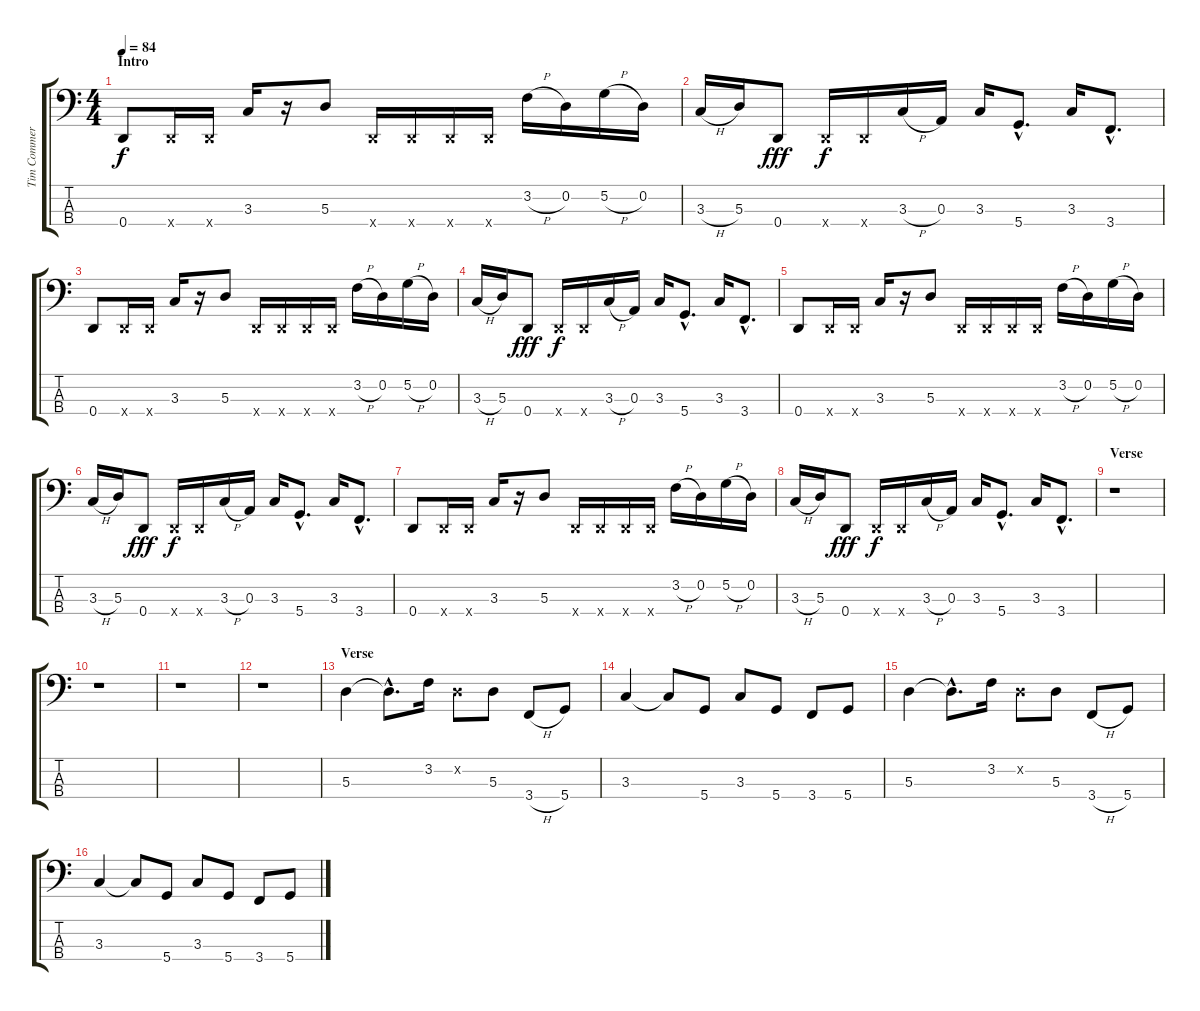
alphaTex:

\track ("Tim Commerford" "Tim Commer") {instrument electricbassfinger}
\staff {score tabs}
\tuning (G2 D2 A1 D1) {hide}
\ts (4 4)
\section ("" "Intro")
\tempo 84
\clef f4
\ks c
0.4.8{dy f instrument electricbassfinger} 0.4{x}.16 0.4{x}.16 3.3.16 r.16 5.3.8 0.4{x}.16 0.4{x}.16 0.4{x}.16 0.4{x}.16 3.2{h}.16 0.2.16 5.2{h}.16 0.2.16 |
3.3{h}.16 5.3.16 0.4.8{dy fff} 0.4{x}.16{dy f} 0.4{x}.16 3.3{h}.16 0.3.16 3.3.16 5.4{hac}.8{d} 3.3.16 3.4{hac}.8{d} |
0.4.8 0.4{x}.16 0.4{x}.16 3.3.16 r.16 5.3.8 0.4{x}.16 0.4{x}.16 0.4{x}.16 0.4{x}.16 3.2{h}.16 0.2.16 5.2{h}.16 0.2.16 |
3.3{h}.16 5.3.16 0.4.8{dy fff} 0.4{x}.16{dy f} 0.4{x}.16 3.3{h}.16 0.3.16 3.3.16 5.4{hac}.8{d} 3.3.16 3.4{hac}.8{d} |
0.4.8{instrument electricbassfinger} 0.4{x}.16 0.4{x}.16 3.3.16 r.16 5.3.8 0.4{x}.16 0.4{x}.16 0.4{x}.16 0.4{x}.16 3.2{h}.16 0.2.16 5.2{h}.16 0.2.16 |
3.3{h}.16 5.3.16 0.4.8{dy fff} 0.4{x}.16{dy f} 0.4{x}.16 3.3{h}.16 0.3.16 3.3.16 5.4{hac}.8{d} 3.3.16 3.4{hac}.8{d} |
0.4.8 0.4{x}.16 0.4{x}.16 3.3.16 r.16 5.3.8 0.4{x}.16 0.4{x}.16 0.4{x}.16 0.4{x}.16 3.2{h}.16 0.2.16 5.2{h}.16 0.2.16 |
3.3{h}.16 5.3.16 0.4.8{dy fff} 0.4{x}.16{dy f} 0.4{x}.16 3.3{h}.16 0.3.16 3.3.16 5.4{hac}.8{d} 3.3.16 3.4{hac}.8{d} |
\section ("" "Verse")
r.1 |
r.1 |
r.1 |
r.1 |
\section ("" "Verse")
5.3.4 5.3{hac t}.8{d} 3.2.16 0.2{x}.8 5.3.8 3.4{h}.8 5.4.8 |
3.3.4 3.3{t}.8 5.4.8 3.3.8 5.4.8 3.4.8 5.4.8 |
5.3.4 5.3{hac t}.8{d} 3.2.16 0.2{x}.8 5.3.8 3.4{h}.8 5.4.8 |
3.3.4 3.3{t}.8 5.4.8 3.3.8 5.4.8 3.4.8 5.4.8
